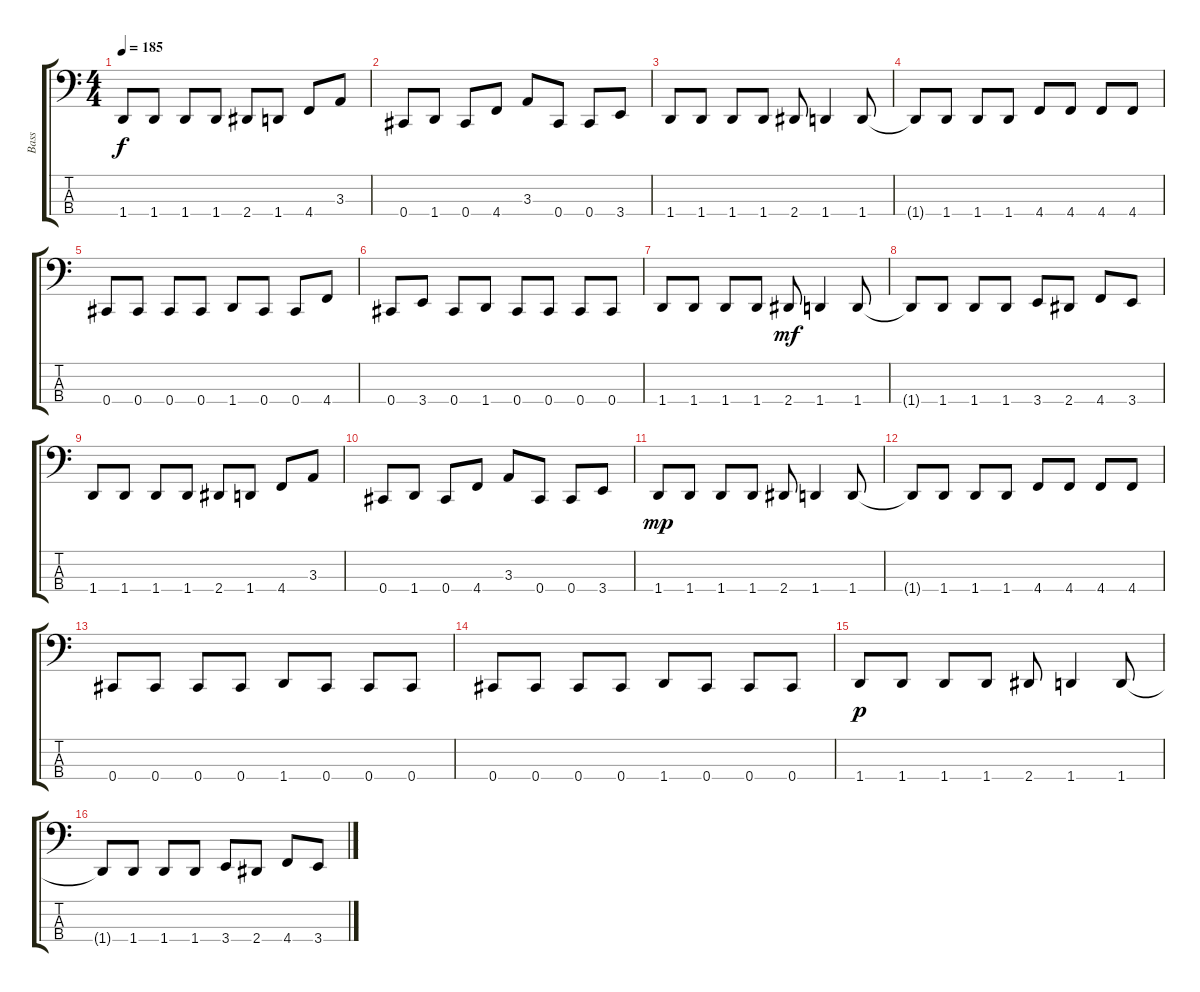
\track ("Bass" "Bass") {instrument electricbassfinger}
\staff {score tabs}
\tuning (E2 B1 Gb1 Db1) {hide}
\ts (4 4)
\tempo 185
\clef f4
\ks c
1.4.8{dy f} 1.4.8 1.4.8 1.4.8 2.4.8 1.4.8 4.4.8 3.3.8 |
0.4.8 1.4.8 0.4.8 4.4.8 3.3.8 0.4.8 0.4.8 3.4.8 |
1.4.8 1.4.8 1.4.8 1.4.8 2.4.8 1.4.4 1.4.8 |
1.4{t}.8 1.4.8 1.4.8 1.4.8 4.4.8 4.4.8 4.4.8 4.4.8 |
0.4.8 0.4.8 0.4.8 0.4.8 1.4.8 0.4.8 0.4.8 4.4.8 |
0.4.8 3.4.8 0.4.8 1.4.8 0.4.8 0.4.8 0.4.8 0.4.8 |
1.4.8 1.4.8 1.4.8 1.4.8 2.4.8{dy mf} 1.4.4 1.4.8 |
1.4{t}.8 1.4.8 1.4.8 1.4.8 3.4.8 2.4.8 4.4.8 3.4.8 |
1.4.8 1.4.8 1.4.8 1.4.8 2.4.8 1.4.8 4.4.8 3.3.8 |
0.4.8 1.4.8 0.4.8 4.4.8 3.3.8 0.4.8 0.4.8 3.4.8 |
1.4.8{dy mp} 1.4.8 1.4.8 1.4.8 2.4.8 1.4.4 1.4.8 |
1.4{t}.8 1.4.8 1.4.8 1.4.8 4.4.8 4.4.8 4.4.8 4.4.8 |
0.4.8 0.4.8 0.4.8 0.4.8 1.4.8 0.4.8 0.4.8 0.4.8 |
0.4.8 0.4.8 0.4.8 0.4.8 1.4.8 0.4.8 0.4.8 0.4.8 |
1.4.8{dy p} 1.4.8 1.4.8 1.4.8 2.4.8 1.4.4 1.4.8 |
1.4{t}.8 1.4.8 1.4.8 1.4.8 3.4.8 2.4.8 4.4.8 3.4.8
